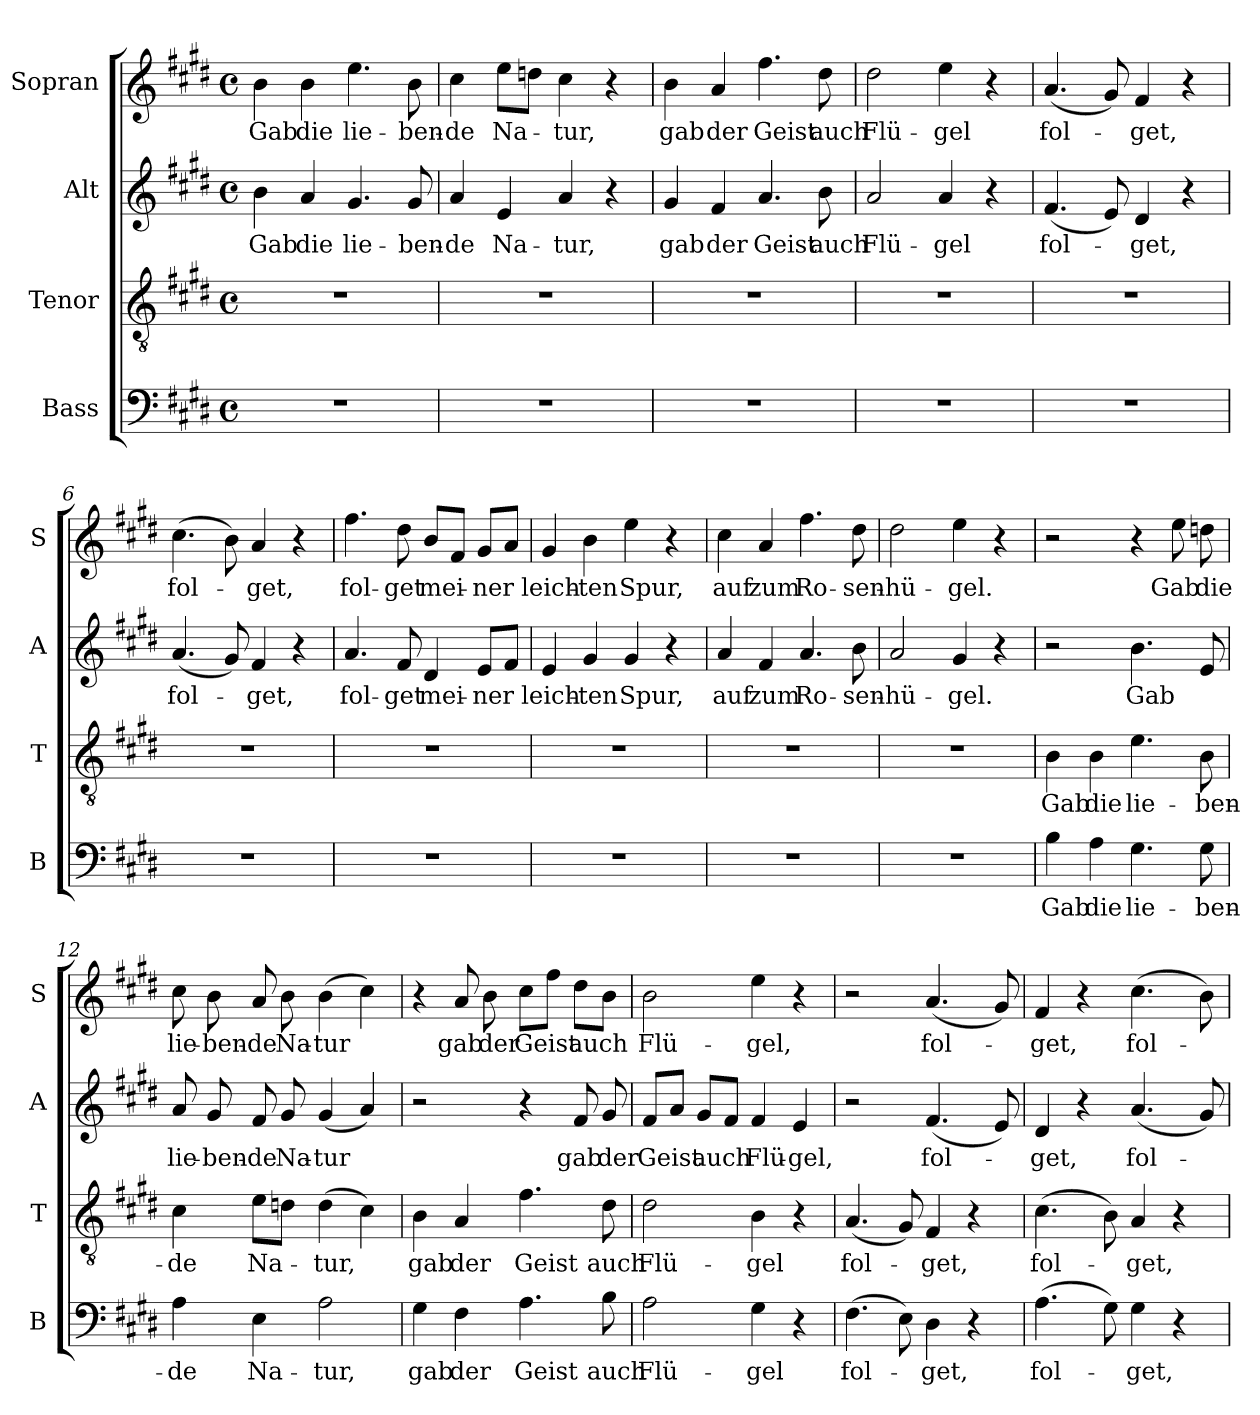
**kern	**text	**kern	**text	**kern	**text	**kern	**text
*part4	*part4	*part3	*part3	*part2	*part2	*part1	*part1
*staff4	*staff4	*staff3	*staff3	*staff2	*staff2	*staff1	*staff1
*I"Bass	*	*I"Tenor	*	*I"Alt	*	*I"Sopran	*
*I'B	*	*I'T	*	*I'A	*	*I'S	*
*clefF4	*	*clefGv2	*	*clefG2	*	*clefG2	*
*k[f#c#g#d#]	*	*k[f#c#g#d#]	*	*k[f#c#g#d#]	*	*k[f#c#g#d#]	*
*E:	*	*E:	*	*E:	*	*E:	*
*M4/4	*	*M4/4	*	*M4/4	*	*M4/4	*
*met(c)	*	*met(c)	*	*met(c)	*	*met(c)	*
=1	=1	=1	=1	=1	=1	=1	=1
1r	.	1r	.	4b	Gab	4b	Gab
.	.	.	.	4a	die	4b	die
.	.	.	.	4.g#	lie-	4.ee	lie-
.	.	.	.	8g#	-ben-	8b	-ben-
=2	=2	=2	=2	=2	=2	=2	=2
1r	.	1r	.	4a	-de	4cc#	-de
.	.	.	.	4e	Na-	8eeL	Na-
.	.	.	.	.	.	8ddnJ	.
.	.	.	.	4a	-tur,	4cc#	-tur,
.	.	.	.	4r	.	4r	.
=3	=3	=3	=3	=3	=3	=3	=3
1r	.	1r	.	4g#	gab	4b	gab
.	.	.	.	4f#	der	4a	der
.	.	.	.	4.a	Geist	4.ff#	Geist
.	.	.	.	8b	auch	8dd#	auch
=4	=4	=4	=4	=4	=4	=4	=4
1r	.	1r	.	2a	Flü-	2dd#	Flü-
.	.	.	.	4a	-gel	4ee	-gel
.	.	.	.	4r	.	4r	.
=5	=5	=5	=5	=5	=5	=5	=5
1r	.	1r	.	(4.f#	fol-	(4.a	fol-
.	.	.	.	8e)	.	8g#)	.
.	.	.	.	4d#	-get,	4f#	-get,
.	.	.	.	4r	.	4r	.
=6	=6	=6	=6	=6	=6	=6	=6
1r	.	1r	.	(4.a	fol-	(4.cc#	fol-
.	.	.	.	8g#)	.	8b)	.
.	.	.	.	4f#	-get,	4a	-get,
.	.	.	.	4r	.	4r	.
=7	=7	=7	=7	=7	=7	=7	=7
1r	.	1r	.	4.a	fol-	4.ff#	fol-
.	.	.	.	8f#	-get	8dd#	-get
.	.	.	.	4d#	mei-	8bL	mei-
.	.	.	.	.	.	8f#J	.
.	.	.	.	8eL	-ner	8g#L	-ner
.	.	.	.	8f#J	.	8aJ	.
=8	=8	=8	=8	=8	=8	=8	=8
1r	.	1r	.	4e	leich-	4g#	leich-
.	.	.	.	4g#	-ten	4b	-ten
.	.	.	.	4g#	Spur,	4ee	Spur,
.	.	.	.	4r	.	4r	.
=9	=9	=9	=9	=9	=9	=9	=9
1r	.	1r	.	4a	auf	4cc#	auf
.	.	.	.	4f#	zum	4a	zum
.	.	.	.	4.a	Ro-	4.ff#	Ro-
.	.	.	.	8b	-sen-	8dd#	-sen-
=10	=10	=10	=10	=10	=10	=10	=10
1r	.	1r	.	2a	-hü-	2dd#	-hü-
.	.	.	.	4g#	-gel.	4ee	-gel.
.	.	.	.	4r	.	4r	.
=11	=11	=11	=11	=11	=11	=11	=11
4B	Gab	4B	Gab	2r	.	2r	.
4A	die	4B	die	.	.	.	.
4.G#	lie-	4.e	lie-	4.b	Gab	4r	.
.	.	.	.	.	.	8ee	Gab
8G#	-ben-	8B	-ben-	8e	.	8ddn	die
=12	=12	=12	=12	=12	=12	=12	=12
4A	-de	4c#	-de	8a	lie-	8cc#	lie-
.	.	.	.	8g#	-ben-	8b	-ben-
4E	Na-	8eL	Na-	8f#	-de	8a	-de
.	.	8dnJ	.	8g#	Na-	8b	Na-
2A	-tur,	(4d	-tur,	(4g#	-tur	(4b	-tur
.	.	4c#)	.	4a)	.	4cc#)	.
=13	=13	=13	=13	=13	=13	=13	=13
4G#	gab	4B	gab	2r	.	4r	.
4F#	der	4A	der	.	.	8a	gab
.	.	.	.	.	.	8b	der
4.A	Geist	4.f#	Geist	4r	.	8cc#L	Geist
.	.	.	.	.	.	8ff#J	.
.	.	.	.	8f#	gab	8dd#L	auch
8B	auch	8d#	auch	8g#	der	8bJ	.
=14	=14	=14	=14	=14	=14	=14	=14
2A	Flü-	2d#	Flü-	8f#L	Geist	2b	Flü-
.	.	.	.	8aJ	.	.	.
.	.	.	.	8g#L	auch	.	.
.	.	.	.	8f#J	.	.	.
4G#	-gel	4B	-gel	4f#	Flü-	4ee	-gel,
4r	.	4r	.	4e	-gel,	4r	.
=15	=15	=15	=15	=15	=15	=15	=15
(4.F#	fol-	(4.A	fol-	2r	.	2r	.
8E)	.	8G#)	.	.	.	.	.
4D#	-get,	4F#	-get,	(4.f#	fol-	(4.a	fol-
4r	.	4r	.	.	.	.	.
.	.	.	.	8e)	.	8g#)	.
=16	=16	=16	=16	=16	=16	=16	=16
(4.A	fol-	(4.c#	fol-	4d#	-get,	4f#	-get,
.	.	.	.	4r	.	4r	.
8G#)	.	8B)	.	.	.	.	.
4G#	-get,	4A	-get,	(4.a	fol-	(4.cc#	fol-
4r	.	4r	.	.	.	.	.
.	.	.	.	8g#)	.	8b)	.
=	=	=	=	=	=	=	=
*-	*-	*-	*-	*-	*-	*-	*-
